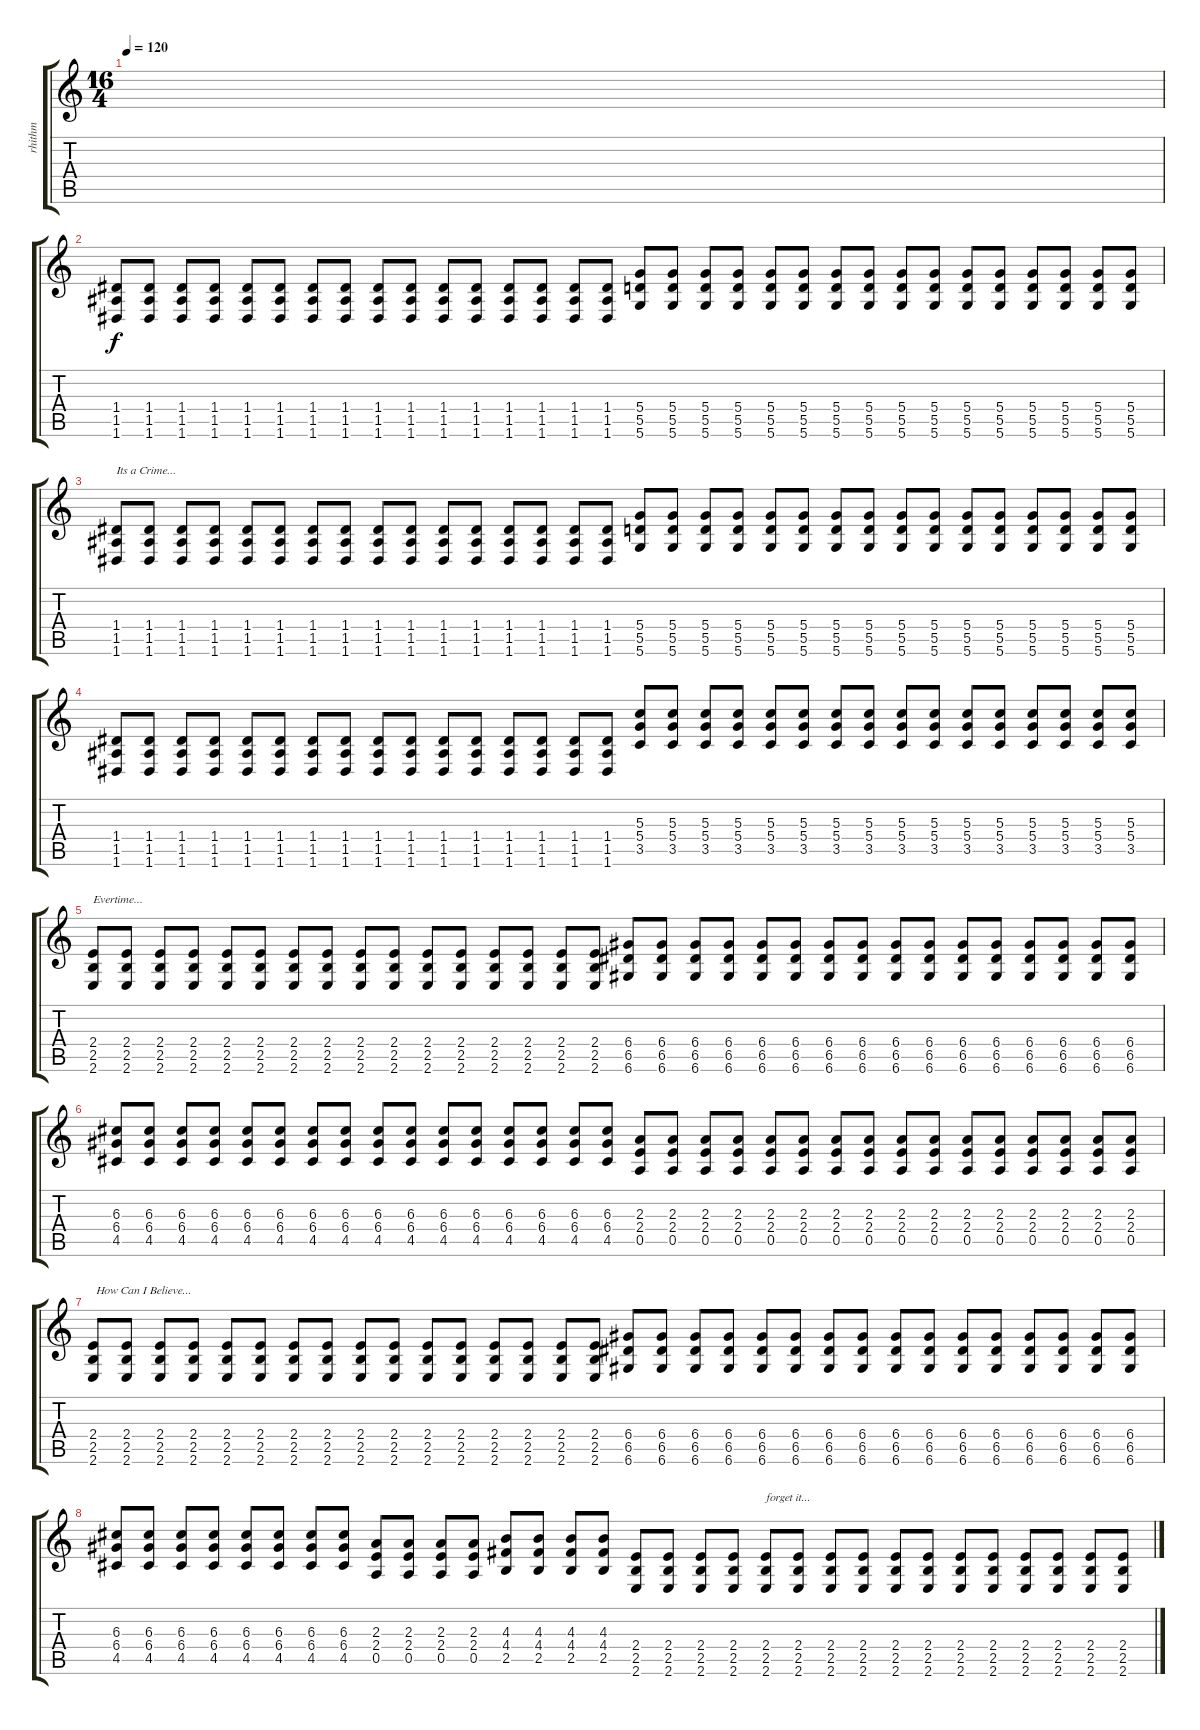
\track ("rhithm" "rhithm") {instrument electricguitarjazz}
\staff {score tabs}
\tuning (E4 B3 G3 D3 A2 D2) {hide}
\ts (16 4)
\tempo 120
\clef g2
\ks c
|
(1.4 1.5 1.6).8 (1.4 1.5 1.6).8 (1.4 1.5 1.6).8 (1.4 1.5 1.6).8 (1.4 1.5 1.6).8 (1.4 1.5 1.6).8 (1.4 1.5 1.6).8 (1.4 1.5 1.6).8 (1.4 1.5 1.6).8 (1.4 1.5 1.6).8 (1.4 1.5 1.6).8 (1.4 1.5 1.6).8 (1.4 1.5 1.6).8 (1.4 1.5 1.6).8 (1.4 1.5 1.6).8 (1.4 1.5 1.6).8 (5.4 5.5 5.6).8 (5.4 5.5 5.6).8 (5.4 5.5 5.6).8 (5.4 5.5 5.6).8 (5.4 5.5 5.6).8 (5.4 5.5 5.6).8 (5.4 5.5 5.6).8 (5.4 5.5 5.6).8 (5.4 5.5 5.6).8 (5.4 5.5 5.6).8 (5.4 5.5 5.6).8 (5.4 5.5 5.6).8 (5.4 5.5 5.6).8 (5.4 5.5 5.6).8 (5.4 5.5 5.6).8 (5.4 5.5 5.6).8 |
(1.4 1.5 1.6).8{txt "Its a Crime..."} (1.4 1.5 1.6).8 (1.4 1.5 1.6).8 (1.4 1.5 1.6).8 (1.4 1.5 1.6).8 (1.4 1.5 1.6).8 (1.4 1.5 1.6).8 (1.4 1.5 1.6).8 (1.4 1.5 1.6).8 (1.4 1.5 1.6).8 (1.4 1.5 1.6).8 (1.4 1.5 1.6).8 (1.4 1.5 1.6).8 (1.4 1.5 1.6).8 (1.4 1.5 1.6).8 (1.4 1.5 1.6).8 (5.4 5.5 5.6).8 (5.4 5.5 5.6).8 (5.4 5.5 5.6).8 (5.4 5.5 5.6).8 (5.4 5.5 5.6).8 (5.4 5.5 5.6).8 (5.4 5.5 5.6).8 (5.4 5.5 5.6).8 (5.4 5.5 5.6).8 (5.4 5.5 5.6).8 (5.4 5.5 5.6).8 (5.4 5.5 5.6).8 (5.4 5.5 5.6).8 (5.4 5.5 5.6).8 (5.4 5.5 5.6).8 (5.4 5.5 5.6).8 |
(1.4 1.5 1.6).8 (1.4 1.5 1.6).8 (1.4 1.5 1.6).8 (1.4 1.5 1.6).8 (1.4 1.5 1.6).8 (1.4 1.5 1.6).8 (1.4 1.5 1.6).8 (1.4 1.5 1.6).8 (1.4 1.5 1.6).8 (1.4 1.5 1.6).8 (1.4 1.5 1.6).8 (1.4 1.5 1.6).8 (1.4 1.5 1.6).8 (1.4 1.5 1.6).8 (1.4 1.5 1.6).8 (1.4 1.5 1.6).8 (5.3 5.4 3.5).8 (5.3 5.4 3.5).8 (5.3 5.4 3.5).8 (5.3 5.4 3.5).8 (5.3 5.4 3.5).8 (5.3 5.4 3.5).8 (5.3 5.4 3.5).8 (5.3 5.4 3.5).8 (5.3 5.4 3.5).8 (5.3 5.4 3.5).8 (5.3 5.4 3.5).8 (5.3 5.4 3.5).8 (5.3 5.4 3.5).8 (5.3 5.4 3.5).8 (5.3 5.4 3.5).8 (5.3 5.4 3.5).8 |
(2.4 2.5 2.6).8{txt "Evertime..." volume 14} (2.4 2.5 2.6).8 (2.4 2.5 2.6).8 (2.4 2.5 2.6).8 (2.4 2.5 2.6).8 (2.4 2.5 2.6).8 (2.4 2.5 2.6).8 (2.4 2.5 2.6).8 (2.4 2.5 2.6).8 (2.4 2.5 2.6).8 (2.4 2.5 2.6).8 (2.4 2.5 2.6).8 (2.4 2.5 2.6).8 (2.4 2.5 2.6).8 (2.4 2.5 2.6).8 (2.4 2.5 2.6).8 (6.4 6.5 6.6).8 (6.4 6.5 6.6).8 (6.4 6.5 6.6).8 (6.4 6.5 6.6).8 (6.4 6.5 6.6).8 (6.4 6.5 6.6).8 (6.4 6.5 6.6).8 (6.4 6.5 6.6).8 (6.4 6.5 6.6).8 (6.4 6.5 6.6).8 (6.4 6.5 6.6).8 (6.4 6.5 6.6).8 (6.4 6.5 6.6).8 (6.4 6.5 6.6).8 (6.4 6.5 6.6).8 (6.4 6.5 6.6).8 |
(6.3 6.4 4.5).8 (6.3 6.4 4.5).8 (6.3 6.4 4.5).8 (6.3 6.4 4.5).8 (6.3 6.4 4.5).8 (6.3 6.4 4.5).8 (6.3 6.4 4.5).8 (6.3 6.4 4.5).8 (6.3 6.4 4.5).8 (6.3 6.4 4.5).8 (6.3 6.4 4.5).8 (6.3 6.4 4.5).8 (6.3 6.4 4.5).8 (6.3 6.4 4.5).8 (6.3 6.4 4.5).8 (6.3 6.4 4.5).8 (2.3 2.4 0.5).8 (2.3 2.4 0.5).8 (2.3 2.4 0.5).8 (2.3 2.4 0.5).8 (2.3 2.4 0.5).8 (2.3 2.4 0.5).8 (2.3 2.4 0.5).8 (2.3 2.4 0.5).8 (2.3 2.4 0.5).8 (2.3 2.4 0.5).8 (2.3 2.4 0.5).8 (2.3 2.4 0.5).8 (2.3 2.4 0.5).8 (2.3 2.4 0.5).8 (2.3 2.4 0.5).8 (2.3 2.4 0.5).8 |
(2.4 2.5 2.6).8{txt " How Can I Believe..."} (2.4 2.5 2.6).8 (2.4 2.5 2.6).8 (2.4 2.5 2.6).8 (2.4 2.5 2.6).8 (2.4 2.5 2.6).8 (2.4 2.5 2.6).8 (2.4 2.5 2.6).8 (2.4 2.5 2.6).8 (2.4 2.5 2.6).8 (2.4 2.5 2.6).8 (2.4 2.5 2.6).8 (2.4 2.5 2.6).8 (2.4 2.5 2.6).8 (2.4 2.5 2.6).8 (2.4 2.5 2.6).8 (6.4 6.5 6.6).8 (6.4 6.5 6.6).8 (6.4 6.5 6.6).8 (6.4 6.5 6.6).8 (6.4 6.5 6.6).8 (6.4 6.5 6.6).8 (6.4 6.5 6.6).8 (6.4 6.5 6.6).8 (6.4 6.5 6.6).8 (6.4 6.5 6.6).8 (6.4 6.5 6.6).8 (6.4 6.5 6.6).8 (6.4 6.5 6.6).8 (6.4 6.5 6.6).8 (6.4 6.5 6.6).8 (6.4 6.5 6.6).8 |
(6.3 6.4 4.5).8 (6.3 6.4 4.5).8 (6.3 6.4 4.5).8 (6.3 6.4 4.5).8 (6.3 6.4 4.5).8 (6.3 6.4 4.5).8 (6.3 6.4 4.5).8 (6.3 6.4 4.5).8 (2.3 2.4 0.5).8 (2.3 2.4 0.5).8 (2.3 2.4 0.5).8 (2.3 2.4 0.5).8 (4.3 4.4 2.5).8 (4.3 4.4 2.5).8 (4.3 4.4 2.5).8 (4.3 4.4 2.5).8 (2.4 2.5 2.6).8 (2.4 2.5 2.6).8 (2.4 2.5 2.6).8 (2.4 2.5 2.6).8 (2.4 2.5 2.6).8{txt "forget it..."} (2.4 2.5 2.6).8 (2.4 2.5 2.6).8 (2.4 2.5 2.6).8 (2.4 2.5 2.6).8 (2.4 2.5 2.6).8 (2.4 2.5 2.6).8 (2.4 2.5 2.6).8 (2.4 2.5 2.6).8 (2.4 2.5 2.6).8 (2.4 2.5 2.6).8 (2.4 2.5 2.6).8
